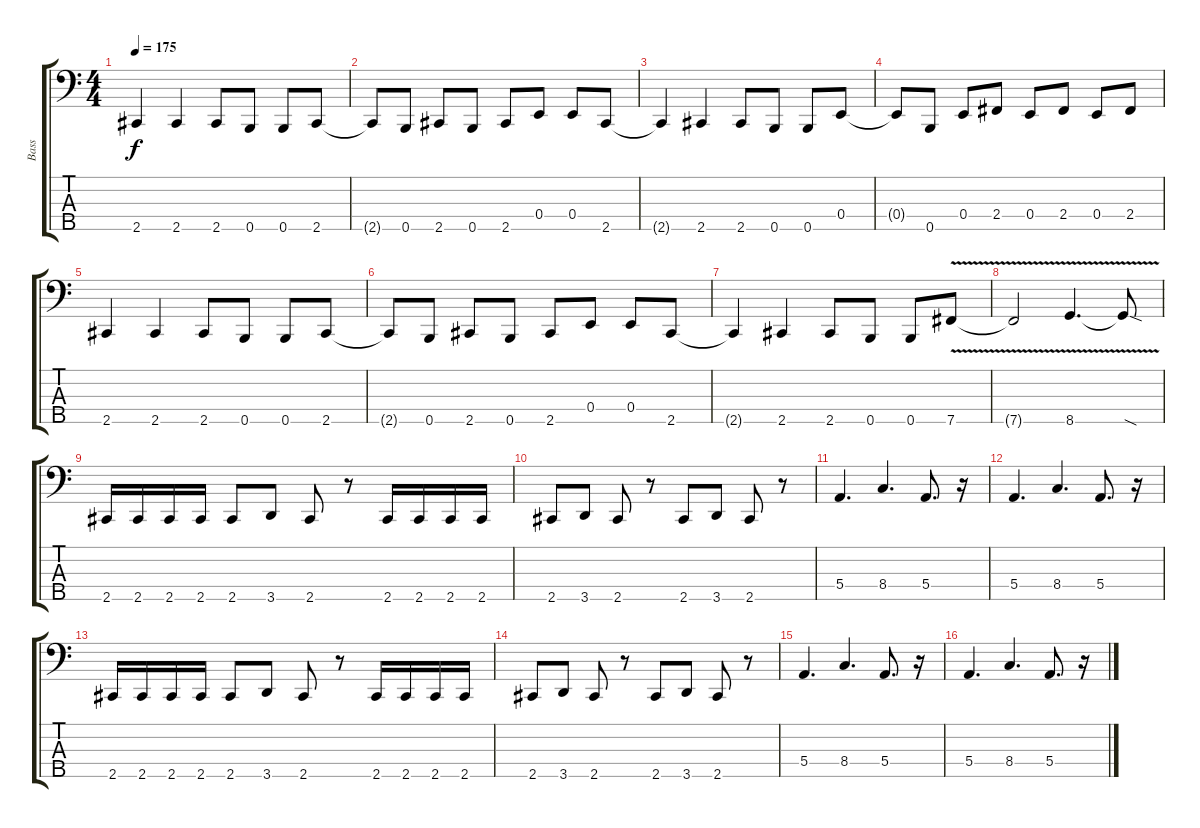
\track ("Bass" "Bass") {instrument electricbassfinger}
\staff {score tabs}
\tuning (G2 D2 A1 E1 B0) {hide}
\ts (4 4)
\tempo 175
\clef f4
\ks c
2.5.4{dy f} 2.5.4 2.5.8 0.5.8 0.5.8 2.5.8 |
2.5{t}.8 0.5.8 2.5.8 0.5.8 2.5.8 0.4.8 0.4.8 2.5.8 |
2.5{t}.4 2.5.4 2.5.8 0.5.8 0.5.8 0.4.8 |
0.4{t}.8 0.5.8 0.4.8 2.4.8 0.4.8 2.4.8 0.4.8 2.4.8 |
2.5.4 2.5.4 2.5.8 0.5.8 0.5.8 2.5.8 |
2.5{t}.8 0.5.8 2.5.8 0.5.8 2.5.8 0.4.8 0.4.8 2.5.8 |
2.5{t}.4 2.5.4 2.5.8 0.5.8 0.5.8 7.5{v}.8 |
7.5{t}.2 8.5{v}.4{d} 8.5{sod t}.8 |
2.5.16 2.5.16 2.5.16 2.5.16 2.5.8 3.5.8 2.5.8 r.8 2.5.16 2.5.16 2.5.16 2.5.16 |
2.5.8 3.5.8 2.5.8 r.8 2.5.8 3.5.8 2.5.8 r.8 |
5.4.4{d} 8.4.4{d} 5.4.8{d} r.16 |
5.4.4{d} 8.4.4{d} 5.4.8{d} r.16 |
2.5.16 2.5.16 2.5.16 2.5.16 2.5.8 3.5.8 2.5.8 r.8 2.5.16 2.5.16 2.5.16 2.5.16 |
2.5.8 3.5.8 2.5.8 r.8 2.5.8 3.5.8 2.5.8 r.8 |
5.4.4{d} 8.4.4{d} 5.4.8{d} r.16 |
5.4.4{d} 8.4.4{d} 5.4.8{d} r.16
